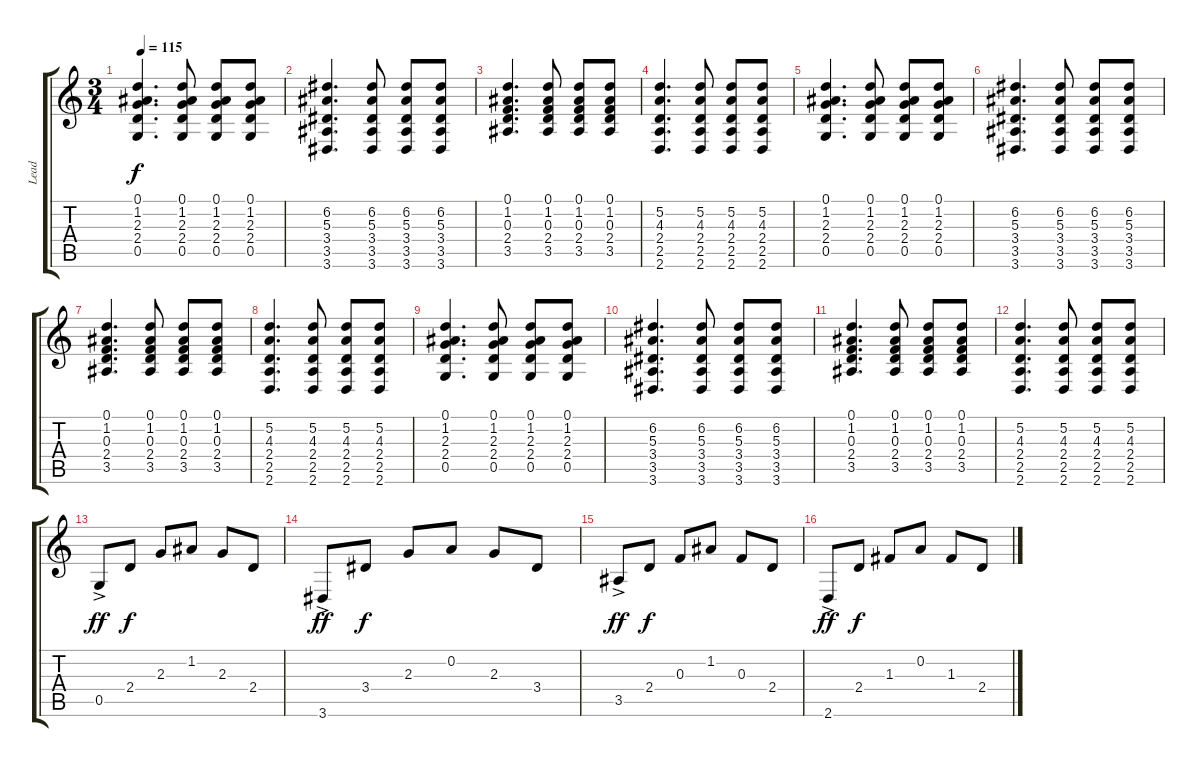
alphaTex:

\track ("Lead" "Lead") {instrument acousticguitarsteel}
\staff {score tabs}
\tuning (D4 A3 F3 C3 G2 C2) {hide}
\ts (3 4)
\tempo 115
\clef g2
\ks c
(0.1 1.2 2.3 2.4 0.5).4{d dy f} (0.1 1.2 2.3 2.4 0.5).8 (0.1 1.2 2.3 2.4 0.5).8 (0.1 1.2 2.3 2.4 0.5).8 |
(6.2 5.3 3.4 3.5 3.6).4{d} (6.2 5.3 3.4 3.5 3.6).8 (6.2 5.3 3.4 3.5 3.6).8 (6.2 5.3 3.4 3.5 3.6).8 |
(0.1 1.2 0.3 2.4 3.5).4{d} (0.1 1.2 0.3 2.4 3.5).8 (0.1 1.2 0.3 2.4 3.5).8 (0.1 1.2 0.3 2.4 3.5).8 |
(5.2 4.3 2.4 2.5 2.6).4{d} (5.2 4.3 2.4 2.5 2.6).8 (5.2 4.3 2.4 2.5 2.6).8 (5.2 4.3 2.4 2.5 2.6).8 |
(0.1 1.2 2.3 2.4 0.5).4{d} (0.1 1.2 2.3 2.4 0.5).8 (0.1 1.2 2.3 2.4 0.5).8 (0.1 1.2 2.3 2.4 0.5).8 |
(6.2 5.3 3.4 3.5 3.6).4{d} (6.2 5.3 3.4 3.5 3.6).8 (6.2 5.3 3.4 3.5 3.6).8 (6.2 5.3 3.4 3.5 3.6).8 |
(0.1 1.2 0.3 2.4 3.5).4{d} (0.1 1.2 0.3 2.4 3.5).8 (0.1 1.2 0.3 2.4 3.5).8 (0.1 1.2 0.3 2.4 3.5).8 |
(5.2 4.3 2.4 2.5 2.6).4{d} (5.2 4.3 2.4 2.5 2.6).8 (5.2 4.3 2.4 2.5 2.6).8 (5.2 4.3 2.4 2.5 2.6).8 |
(0.1 1.2 2.3 2.4 0.5).4{d} (0.1 1.2 2.3 2.4 0.5).8 (0.1 1.2 2.3 2.4 0.5).8 (0.1 1.2 2.3 2.4 0.5).8 |
(6.2 5.3 3.4 3.5 3.6).4{d} (6.2 5.3 3.4 3.5 3.6).8 (6.2 5.3 3.4 3.5 3.6).8 (6.2 5.3 3.4 3.5 3.6).8 |
(0.1 1.2 0.3 2.4 3.5).4{d} (0.1 1.2 0.3 2.4 3.5).8 (0.1 1.2 0.3 2.4 3.5).8 (0.1 1.2 0.3 2.4 3.5).8 |
(5.2 4.3 2.4 2.5 2.6).4{d} (5.2 4.3 2.4 2.5 2.6).8 (5.2 4.3 2.4 2.5 2.6).8 (5.2 4.3 2.4 2.5 2.6).8 |
0.5{ac}.8{dy ff} 2.4.8{dy f} 2.3.8 1.2.8 2.3.8 2.4.8 |
3.6{ac}.8{dy ff} 3.4.8{dy f} 2.3.8 0.2.8 2.3.8 3.4.8 |
3.5{ac}.8{dy ff} 2.4.8{dy f} 0.3.8 1.2.8 0.3.8 2.4.8 |
2.6{ac}.8{dy ff} 2.4.8{dy f} 1.3.8 0.2.8 1.3.8 2.4.8
